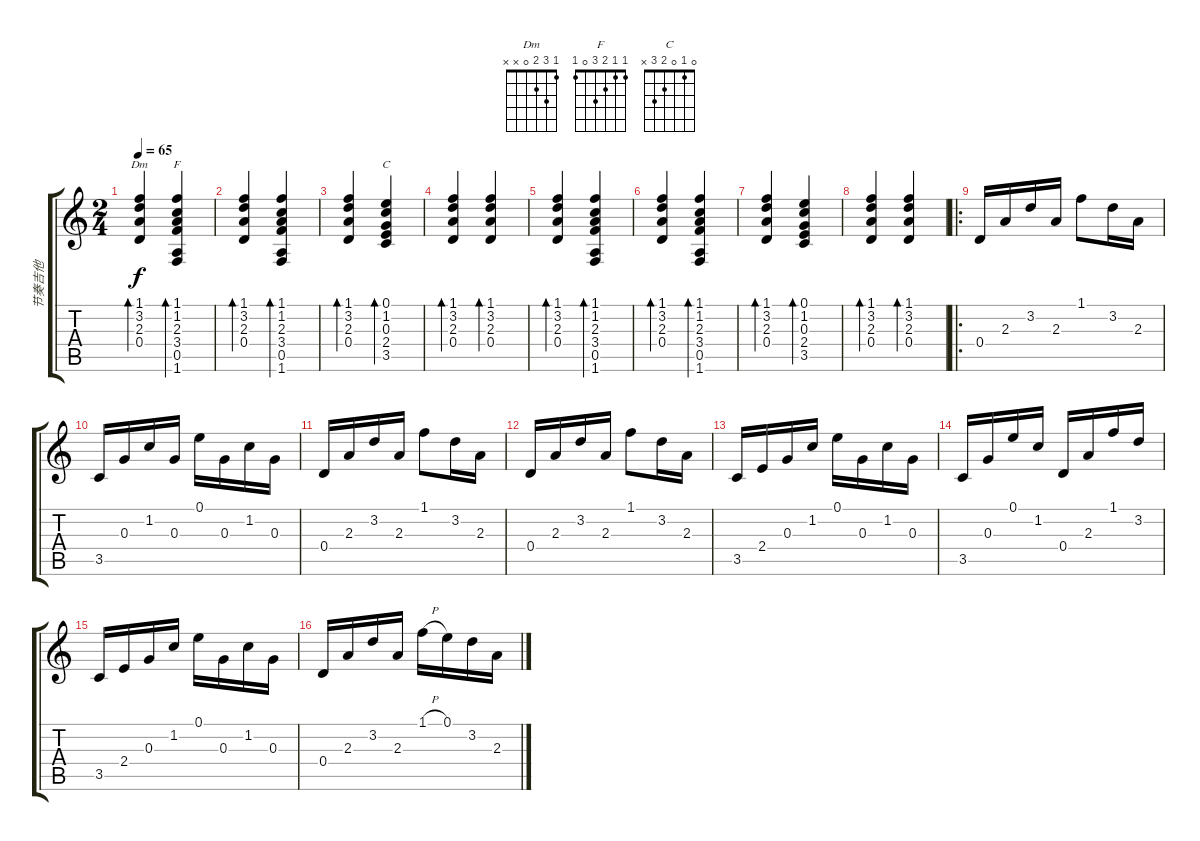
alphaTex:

\track ("节奏吉他" "节奏吉他") {instrument acousticguitarnylon}
\staff {score tabs}
\tuning (E4 B3 G3 D3 A2 E2) {hide}
\chord ("Dm" 1 3 2 0 x x)
\chord ("F" 1 1 2 3 0 1)
\chord ("C" 0 1 0 2 3 x)
\ts (2 4)
\tempo 65
\clef g2
\ks c
(1.1 3.2 2.3 0.4).4{bd 120 ch "Dm" dy f instrument acousticguitarnylon} (1.1 1.2 2.3 3.4 0.5 1.6).4{bd 120 ch "F"} |
(1.1 3.2 2.3 0.4).4{bd 120} (1.1 1.2 2.3 3.4 0.5 1.6).4{bd 120} |
(1.1 3.2 2.3 0.4).4{bd 120} (0.1 1.2 0.3 2.4 3.5).4{bd 120 ch "C"} |
(1.1 3.2 2.3 0.4).4{bd 120} (1.1 3.2 2.3 0.4).4{bd 120} |
(1.1 3.2 2.3 0.4).4{bd 120} (1.1 1.2 2.3 3.4 0.5 1.6).4{bd 120} |
(1.1 3.2 2.3 0.4).4{bd 120} (1.1 1.2 2.3 3.4 0.5 1.6).4{bd 120} |
(1.1 3.2 2.3 0.4).4{bd 120} (0.1 1.2 0.3 2.4 3.5).4{bd 120} |
(1.1 3.2 2.3 0.4).4{bd 120} (1.1 3.2 2.3 0.4).4{bd 120} |
\ro
0.4.16 2.3.16 3.2.16 2.3.16 1.1.8 3.2.16 2.3.16 |
3.5.16 0.3.16 1.2.16 0.3.16 0.1.16 0.3.16 1.2.16 0.3.16 |
0.4.16 2.3.16 3.2.16 2.3.16 1.1.8 3.2.16 2.3.16 |
0.4.16 2.3.16 3.2.16 2.3.16 1.1.8 3.2.16 2.3.16 |
3.5.16 2.4.16 0.3.16 1.2.16 0.1.16 0.3.16 1.2.16 0.3.16 |
3.5.16 0.3.16 0.1.16 1.2.16 0.4.16 2.3.16 1.1.16 3.2.16 |
3.5.16 2.4.16 0.3.16 1.2.16 0.1.16 0.3.16 1.2.16 0.3.16 |
0.4.16 2.3.16 3.2.16 2.3.16 1.1{h}.16 0.1.16 3.2.16 2.3.16
